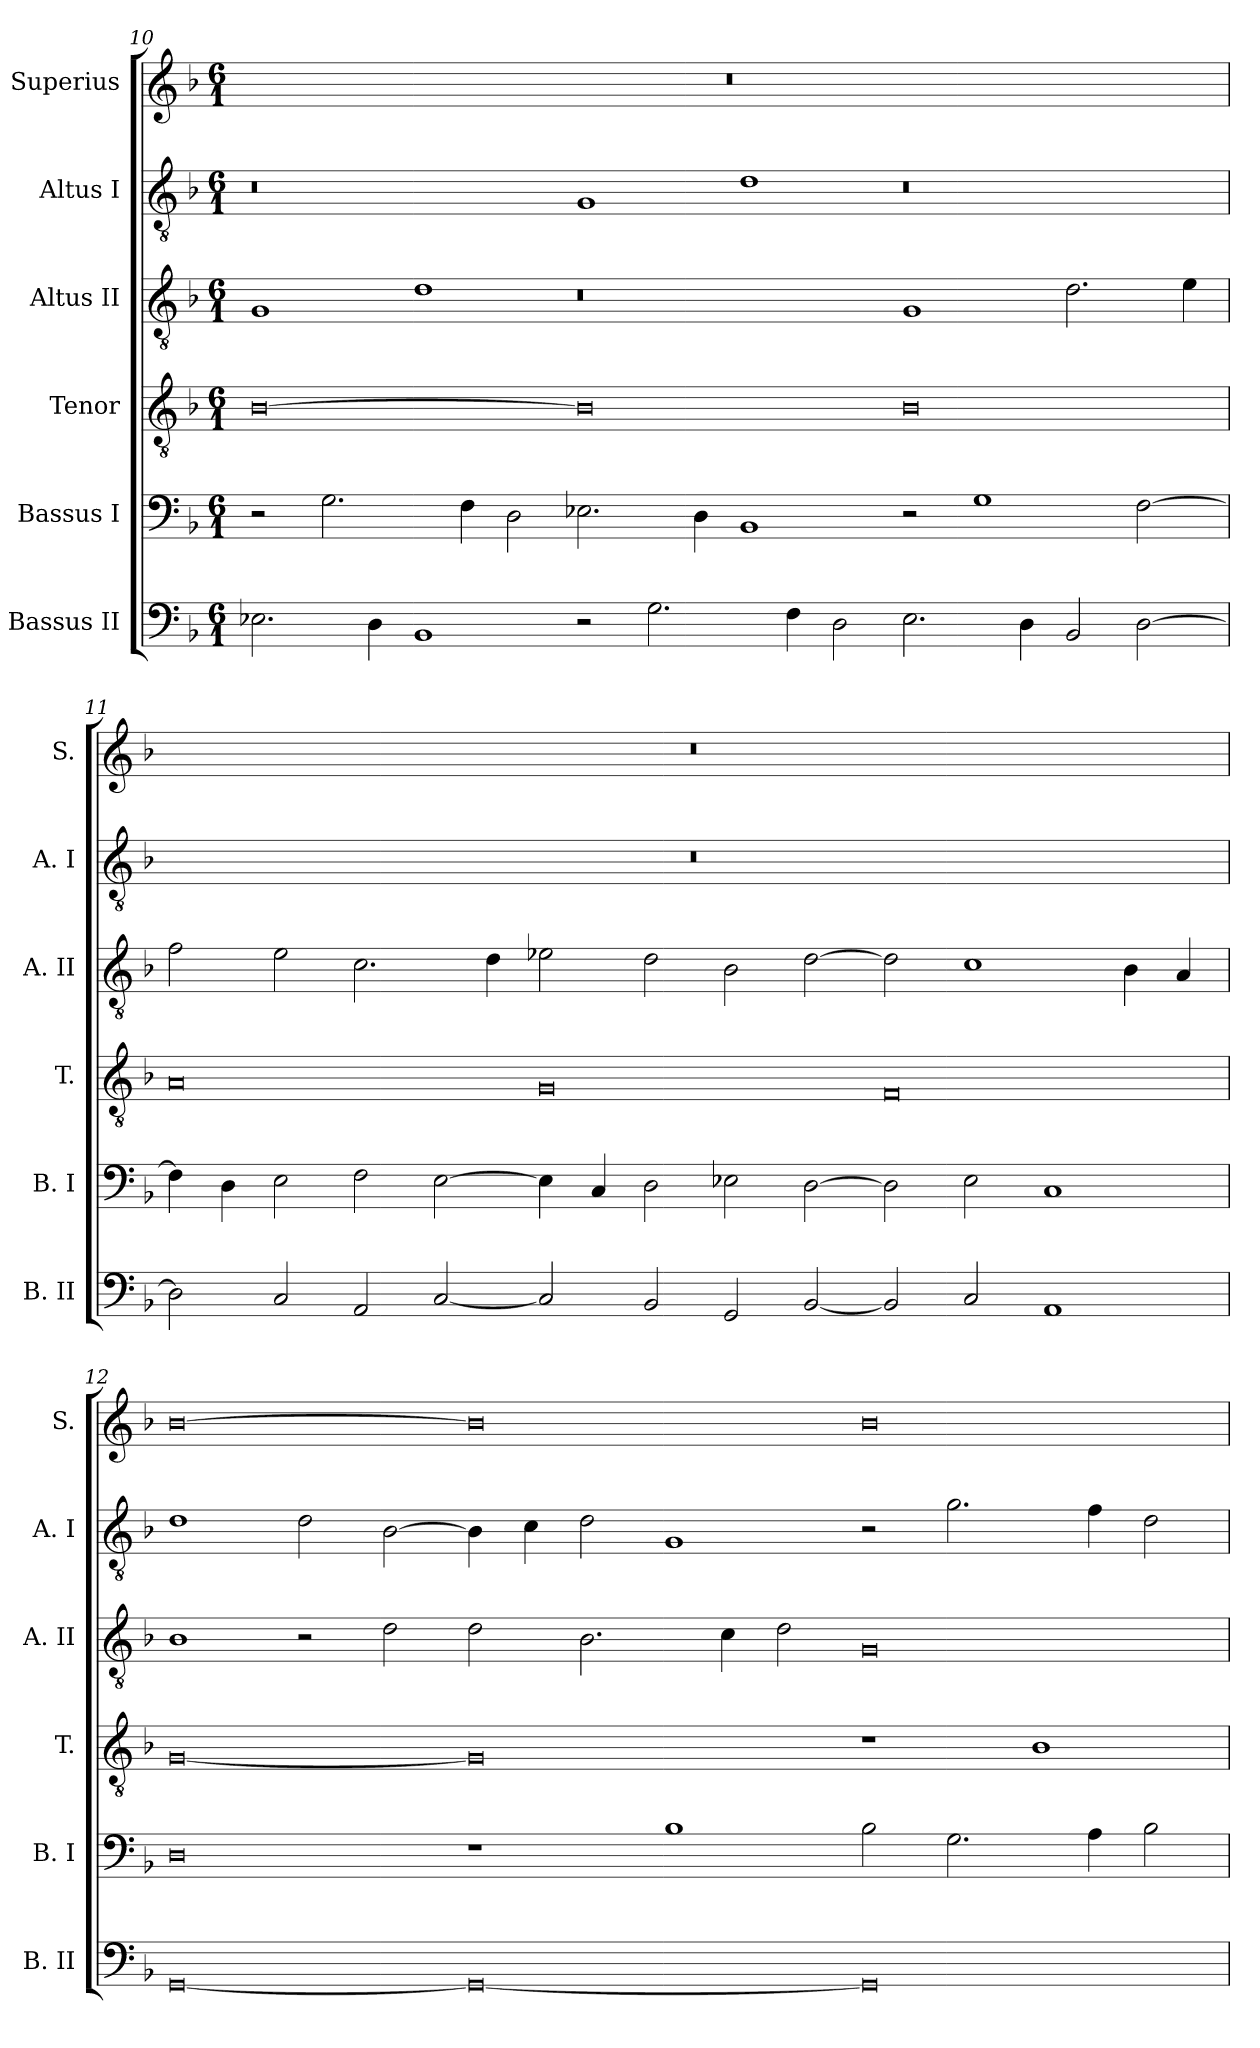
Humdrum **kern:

**kern	**kern	**kern	**kern	**kern	**kern
*part6	*part5	*part4	*part3	*part2	*part1
*staff6	*staff5	*staff4	*staff3	*staff2	*staff1
*I"Bassus II	*I"Bassus I	*I"Tenor	*I"Altus II	*I"Altus I	*I"Superius
*I'B. II	*I'B.  I	*I'T.	*I'A. II	*I'A. I	*I'S.
!!LO:LB:g=z
*clefF4	*clefF4	*clefGv2	*clefGv2	*clefGv2	*clefG2
*k[b-]	*k[b-]	*k[b-]	*k[b-]	*k[b-]	*k[b-]
*F:	*F:	*F:	*F:	*F:	*F:
*M6/1	*M6/1	*M6/1	*M6/1	*M6/1	*M6/1
=10	=10	=10	=10	=10	=10
2.E-i\	2r	[0B-	1G	0r	00.r
.	2.G\	.	.	.	.
4D\	.	.	.	.	.
1BB-	.	.	1d	.	.
.	4F\	.	.	.	.
.	2D\	.	.	.	.
2r	2.E-i\	0B-]	0r	1G	.
2.G\	.	.	.	.	.
.	4D\	.	.	.	.
.	1BB-	.	.	1d	.
4F\	.	.	.	.	.
2D\	.	.	.	.	.
2.E-i\	2r	0B-	1G	0r	.
.	1G	.	.	.	.
4D\	.	.	.	.	.
2BB-/	.	.	2.d\	.	.
[2D\	[2F\	.	.	.	.
.	.	.	4e\	.	.
!!LO:PB:g=z
=11	=11	=11	=11	=11	=11
2D\]	4F\]	0A	2f\	00.r	00.r
.	4D\	.	.	.	.
2C/	2E\	.	2e\	.	.
2AA/	2F\	.	2.c\	.	.
[2C/	[2E\	.	.	.	.
.	.	.	4d\	.	.
2C/]	4E\]	0G	2e-i\	.	.
.	4C/	.	.	.	.
2BB-/	2D\	.	2d\	.	.
2GG/	2E-i\	.	2B-\	.	.
[2BB-/	[2D\	.	[2d\	.	.
2BB-/]	2D\]	0F	2d\]	.	.
2C/	2E-i\	.	1c	.	.
1AA	1C	.	.	.	.
.	.	.	4B-\	.	.
.	.	.	4A/	.	.
=12	=12	=12	=12	=12	=12
[0GG	0D	[0G	1B-	1d	[0b-
.	.	.	2r	2d\	.
.	.	.	2d\	[2B-\	.
0GG_	1r	0G]	2d\	4B-\]	0b-]
.	.	.	.	4c\	.
.	.	.	2.B-\	2d\	.
.	1B-	.	.	1G	.
.	.	.	4c\	.	.
.	.	.	2d\	.	.
0GG]	2B-\	1r	0G	2r	0b-
.	2.G\	.	.	2.g\	.
.	.	1B-	.	.	.
.	4A\	.	.	4f\	.
.	2B-\	.	.	2d\	.
=	=	=	=	=	=
*-	*-	*-	*-	*-	*-
